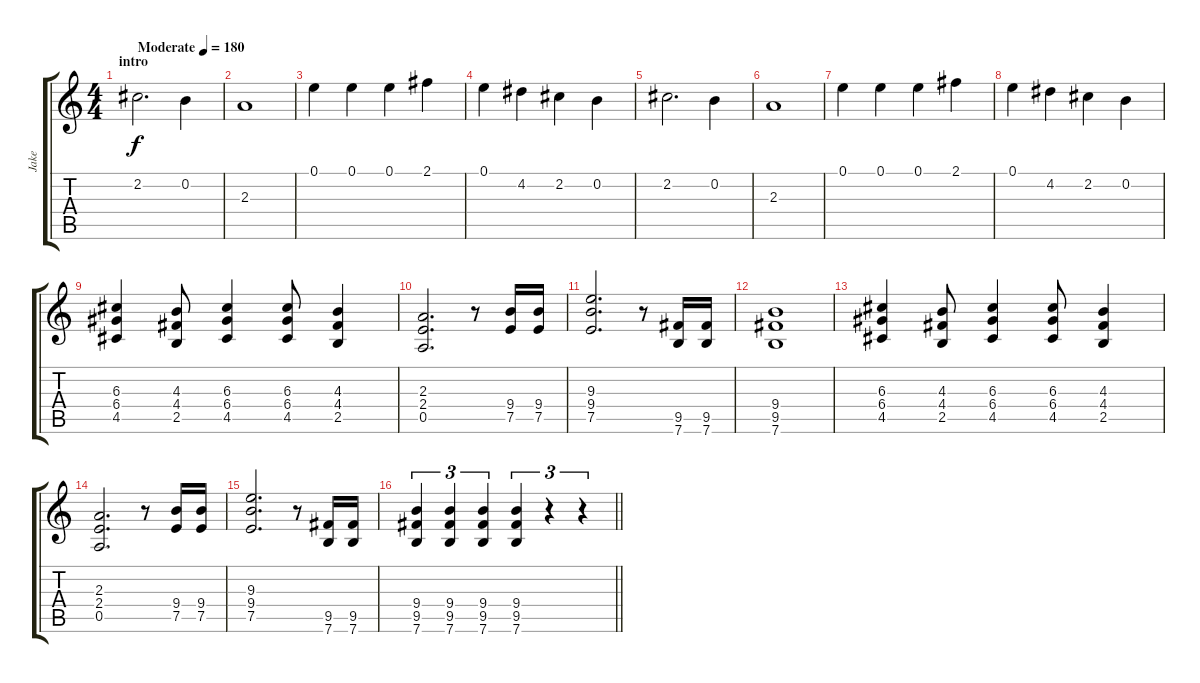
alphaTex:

\track ("Jake" "Jake") {instrument overdrivenguitar}
\staff {score tabs}
\tuning (E4 B3 G3 D3 A2 E2) {hide}
\ts (4 4)
\section ("" "intro")
\tempo (180 "Moderate")
\clef g2
\ks c
2.2.2{d dy f instrument overdrivenguitar} 0.2.4 |
2.3.1 |
0.1.4 0.1.4 0.1.4 2.1.4 |
0.1.4 4.2.4 2.2.4 0.2.4 |
2.2.2{d} 0.2.4 |
2.3.1 |
0.1.4 0.1.4 0.1.4 2.1.4 |
0.1.4 4.2.4 2.2.4 0.2.4 |
(6.3 6.4 4.5).4 (4.3 4.4 2.5).8 (6.3 6.4 4.5).4 (6.3 6.4 4.5).8 (4.3 4.4 2.5).4 |
(2.3 2.4 0.5).2{d} r.8 (9.4 7.5).16 (9.4 7.5).16 |
(9.3 9.4 7.5).2{d} r.8 (9.5 7.6).16 (9.5 7.6).16 |
(9.4 9.5 7.6).1 |
(6.3 6.4 4.5).4 (4.3 4.4 2.5).8 (6.3 6.4 4.5).4 (6.3 6.4 4.5).8 (4.3 4.4 2.5).4 |
(2.3 2.4 0.5).2{d} r.8 (9.4 7.5).16 (9.4 7.5).16 |
(9.3 9.4 7.5).2{d} r.8 (9.5 7.6).16 (9.5 7.6).16 |
\barLineRight lightlight
(9.4 9.5 7.6).4{tu (3 2)} (9.4 9.5 7.6).4{tu (3 2)} (9.4 9.5 7.6).4{tu (3 2)} (9.4 9.5 7.6).4{tu (3 2)} r.4{tu (3 2)} r.4{tu (3 2)}
